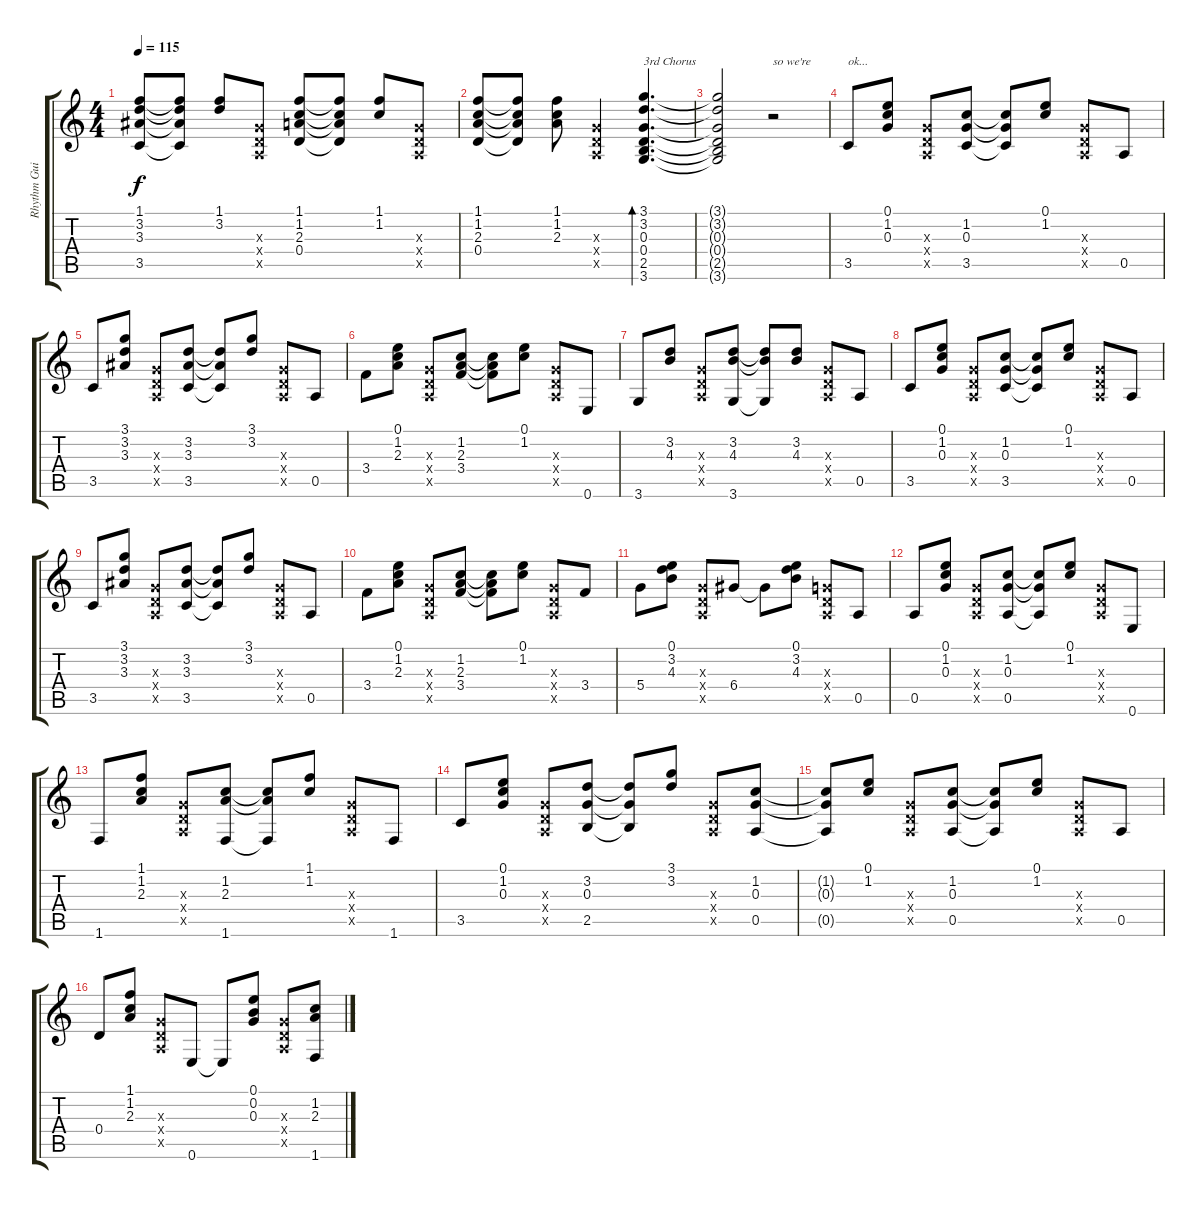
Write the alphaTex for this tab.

\track ("Rhythm Guitar" "Rhythm Gui") {instrument acousticguitarnylon}
\staff {score tabs}
\tuning (E4 B3 G3 D3 A2 E2) {hide}
\ts (4 4)
\tempo 115
\clef g2
\ks c
(1.1 3.2 3.3 3.5).8{dy f} (1.1{t} 3.2{t} 3.3{t} 3.5{t}).8 (1.1 3.2).8 (0.3{x} 0.4{x} 0.5{x}).8 (1.1 1.2 2.3 0.4).8 (1.1{t} 1.2{t} 2.3{t} 0.4{t}).8 (1.1 1.2).8 (0.3{x} 0.4{x} 0.5{x}).8 |
(1.1 1.2 2.3 0.4).8 (1.1{t} 1.2{t} 2.3{t} 0.4{t}).8 (1.1 1.2 2.3).8 (0.3{x} 0.4{x} 0.5{x}).4 (3.1 3.2 0.3 0.4 2.5 3.6).4{d bd 60 txt "3rd Chorus"} |
(3.1{t} 3.2{t} 0.3{t} 0.4{t} 2.5{t} 3.6{t}).2 r.2{txt "so we're "} |
3.5.8{txt "ok..."} (0.1 1.2 0.3).8 (0.3{x} 0.4{x} 0.5{x}).8 (1.2 0.3 3.5).8 (1.2{t} 0.3{t} 3.5{t}).8 (0.1 1.2).8 (0.3{x} 0.4{x} 0.5{x}).8 0.5.8 |
3.5.8 (3.1 3.2 3.3).8 (0.3{x} 0.4{x} 0.5{x}).8 (3.2 3.3 3.5).8 (3.2{t} 3.3{t} 3.5{t}).8 (3.1 3.2).8 (0.3{x} 0.4{x} 0.5{x}).8 0.5.8 |
3.4.8 (0.1 1.2 2.3).8 (0.3{x} 0.4{x} 0.5{x}).8 (1.2 2.3 3.4).8 (1.2{t} 2.3{t} 3.4{t}).8 (0.1 1.2).8 (0.3{x} 0.4{x} 0.5{x}).8 0.6.8 |
3.6.8 (3.2 4.3).8 (0.3{x} 0.4{x} 0.5{x}).8 (3.2 4.3 3.6).8 (3.2{t} 4.3{t} 3.6{t}).8 (3.2 4.3).8 (0.3{x} 0.4{x} 0.5{x}).8 0.5.8 |
3.5.8 (0.1 1.2 0.3).8 (0.3{x} 0.4{x} 0.5{x}).8 (1.2 0.3 3.5).8 (1.2{t} 0.3{t} 3.5{t}).8 (0.1 1.2).8 (0.3{x} 0.4{x} 0.5{x}).8 0.5.8 |
3.5.8 (3.1 3.2 3.3).8 (0.3{x} 0.4{x} 0.5{x}).8 (3.2 3.3 3.5).8 (3.2{t} 3.3{t} 3.5{t}).8 (3.1 3.2).8 (0.3{x} 0.4{x} 0.5{x}).8 0.5.8 |
3.4.8 (0.1 1.2 2.3).8 (0.3{x} 0.4{x} 0.5{x}).8 (1.2 2.3 3.4).8 (1.2{t} 2.3{t} 3.4{t}).8 (0.1 1.2).8 (0.3{x} 0.4{x} 0.5{x}).8 3.4.8 |
5.4.8 (0.1 3.2 4.3).8 (0.3{x} 0.4{x} 0.5{x}).8 6.4.8 6.4{t}.8 (0.1 3.2 4.3).8 (0.3{x} 0.4{x} 0.5{x}).8 0.5.8 |
0.5.8 (0.1 1.2 0.3).8 (0.3{x} 0.4{x} 0.5{x}).8 (1.2 0.3 0.5).8 (1.2{t} 0.3{t} 0.5{t}).8 (0.1 1.2).8 (0.3{x} 0.4{x} 0.5{x}).8 0.6.8 |
1.6.8 (1.1 1.2 2.3).8 (0.3{x} 0.4{x} 0.5{x}).8 (1.2 2.3 1.6).8 (1.2{t} 2.3{t} 1.6{t}).8 (1.1 1.2).8 (0.3{x} 0.4{x} 0.5{x}).8 1.6.8 |
3.5.8 (0.1 1.2 0.3).8 (0.3{x} 0.4{x} 0.5{x}).8 (3.2 0.3 2.5).8 (3.2{t} 0.3{t} 2.5{t}).8 (3.1 3.2).8 (0.3{x} 0.4{x} 0.5{x}).8 (1.2 0.3 0.5).8 |
(1.2{t} 0.3{t} 0.5{t}).8 (0.1 1.2).8 (0.3{x} 0.4{x} 0.5{x}).8 (1.2 0.3 0.5).8 (1.2{t} 0.3{t} 0.5{t}).8 (0.1 1.2).8 (0.3{x} 0.4{x} 0.5{x}).8 0.5.8 |
0.4.8 (1.1 1.2 2.3).8 (0.3{x} 0.4{x} 0.5{x}).8 0.6.8 0.6{t}.8 (0.1 0.2 0.3).8 (0.3{x} 0.4{x} 0.5{x}).8 (1.2 2.3 1.6).8
